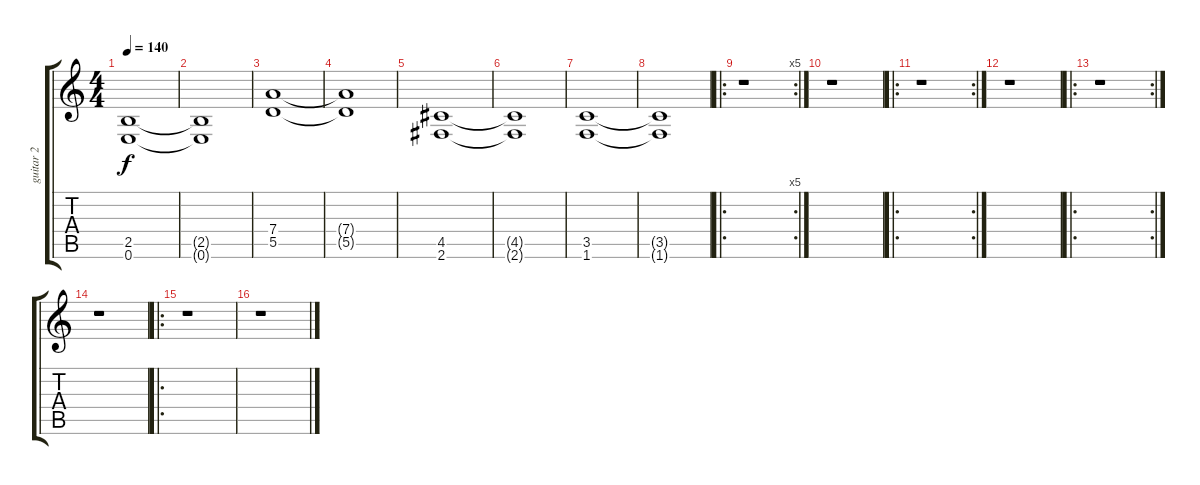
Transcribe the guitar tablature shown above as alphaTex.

\track ("guitar 2" "guitar 2") {instrument distortionguitar}
\staff {score tabs}
\tuning (E4 B3 G3 D3 A2 E2) {hide}
\ts (4 4)
\tempo 140
\clef g2
\ks c
(2.5 0.6).1{dy f instrument distortionguitar} |
(2.5{t} 0.6{t}).1 |
(7.4 5.5).1 |
(7.4{t} 5.5{t}).1 |
(4.5 2.6).1 |
(4.5{t} 2.6{t}).1 |
(3.5 1.6).1 |
(3.5{t} 1.6{t}).1 |
\ro
\rc 5
r.1 |
r.1 |
\ro
\rc 2
r.1 |
r.1 |
\ro
\rc 2
r.1 |
r.1 |
\ro
r.1 |
r.1
